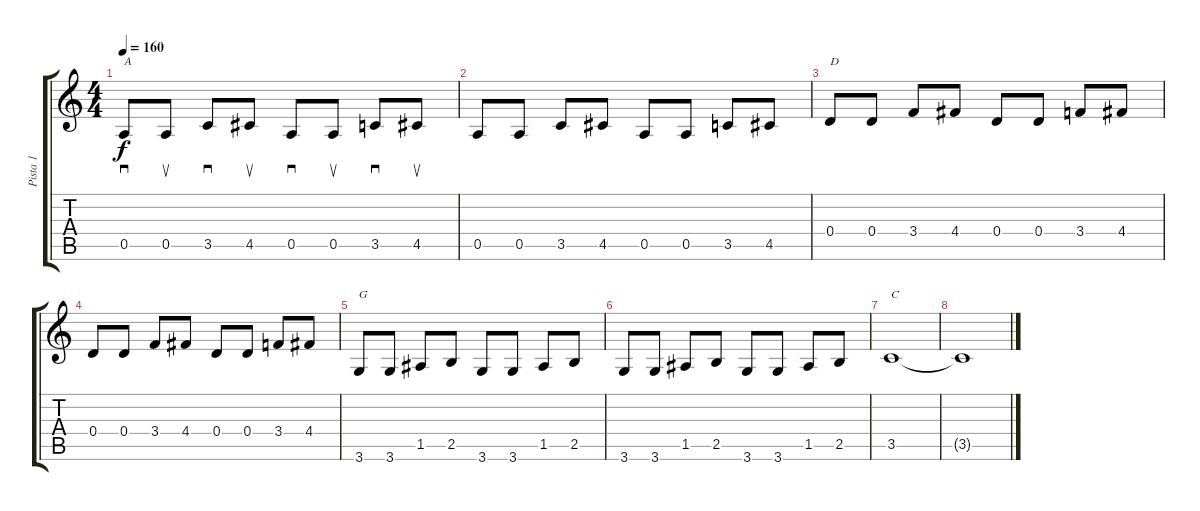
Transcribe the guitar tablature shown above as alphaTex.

\track ("Pista 1" "Pista 1") {instrument acousticguitarsteel}
\staff {score tabs}
\tuning (E4 B3 G3 D3 A2 E2) {hide}
\ts (4 4)
\tempo 160
\clef g2
\ks c
0.5.8{sd txt "A" dy f} 0.5.8{su} 3.5.8{sd} 4.5.8{su} 0.5.8{sd} 0.5.8{su} 3.5.8{sd} 4.5.8{su} |
0.5.8 0.5.8 3.5.8 4.5.8 0.5.8 0.5.8 3.5.8 4.5.8 |
0.4.8{txt "D"} 0.4.8 3.4.8 4.4.8 0.4.8 0.4.8 3.4.8 4.4.8 |
0.4.8 0.4.8 3.4.8 4.4.8 0.4.8 0.4.8 3.4.8 4.4.8 |
3.6.8{txt "G"} 3.6.8 1.5.8 2.5.8 3.6.8 3.6.8 1.5.8 2.5.8 |
3.6.8 3.6.8 1.5.8 2.5.8 3.6.8 3.6.8 1.5.8 2.5.8 |
3.5.1{txt "C"} |
3.5{t}.1
